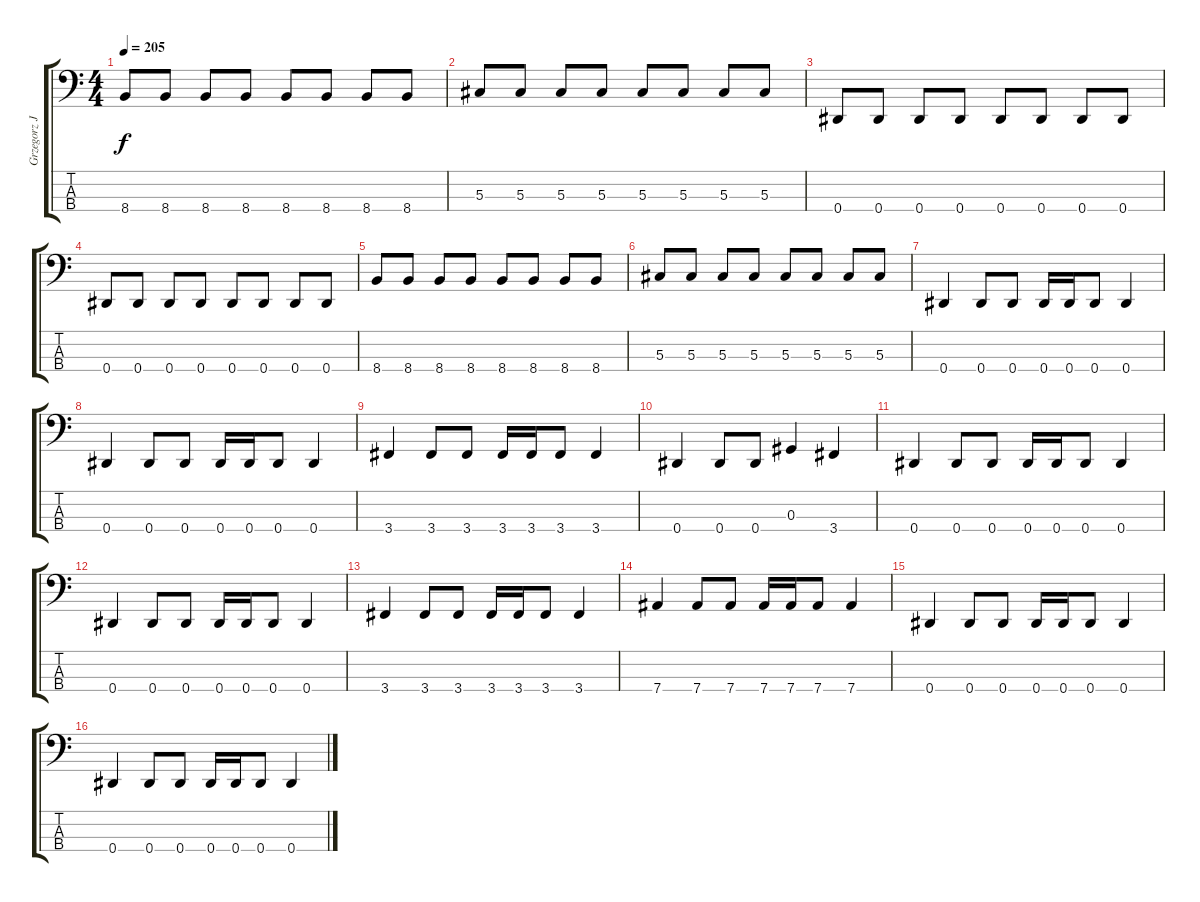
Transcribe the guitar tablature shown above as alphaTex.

\track ("Grzegorz Jezierski" "Grzegorz J") {instrument electricbasspick}
\staff {score tabs}
\tuning (Gb2 Db2 Ab1 Eb1) {hide}
\ts (4 4)
\tempo 205
\clef f4
\ks c
8.4.8{dy f} 8.4.8 8.4.8 8.4.8 8.4.8 8.4.8 8.4.8 8.4.8 |
5.3.8 5.3.8 5.3.8 5.3.8 5.3.8 5.3.8 5.3.8 5.3.8 |
0.4.8 0.4.8 0.4.8 0.4.8 0.4.8 0.4.8 0.4.8 0.4.8 |
0.4.8 0.4.8 0.4.8 0.4.8 0.4.8 0.4.8 0.4.8 0.4.8 |
8.4.8 8.4.8 8.4.8 8.4.8 8.4.8 8.4.8 8.4.8 8.4.8 |
5.3.8 5.3.8 5.3.8 5.3.8 5.3.8 5.3.8 5.3.8 5.3.8 |
0.4.4 0.4.8 0.4.8 0.4.16 0.4.16 0.4.8 0.4.4 |
0.4.4 0.4.8 0.4.8 0.4.16 0.4.16 0.4.8 0.4.4 |
3.4.4 3.4.8 3.4.8 3.4.16 3.4.16 3.4.8 3.4.4 |
0.4.4 0.4.8 0.4.8 0.3.4 3.4.4 |
0.4.4 0.4.8 0.4.8 0.4.16 0.4.16 0.4.8 0.4.4 |
0.4.4 0.4.8 0.4.8 0.4.16 0.4.16 0.4.8 0.4.4 |
3.4.4 3.4.8 3.4.8 3.4.16 3.4.16 3.4.8 3.4.4 |
7.4.4 7.4.8 7.4.8 7.4.16 7.4.16 7.4.8 7.4.4 |
0.4.4 0.4.8 0.4.8 0.4.16 0.4.16 0.4.8 0.4.4 |
0.4.4 0.4.8 0.4.8 0.4.16 0.4.16 0.4.8 0.4.4
